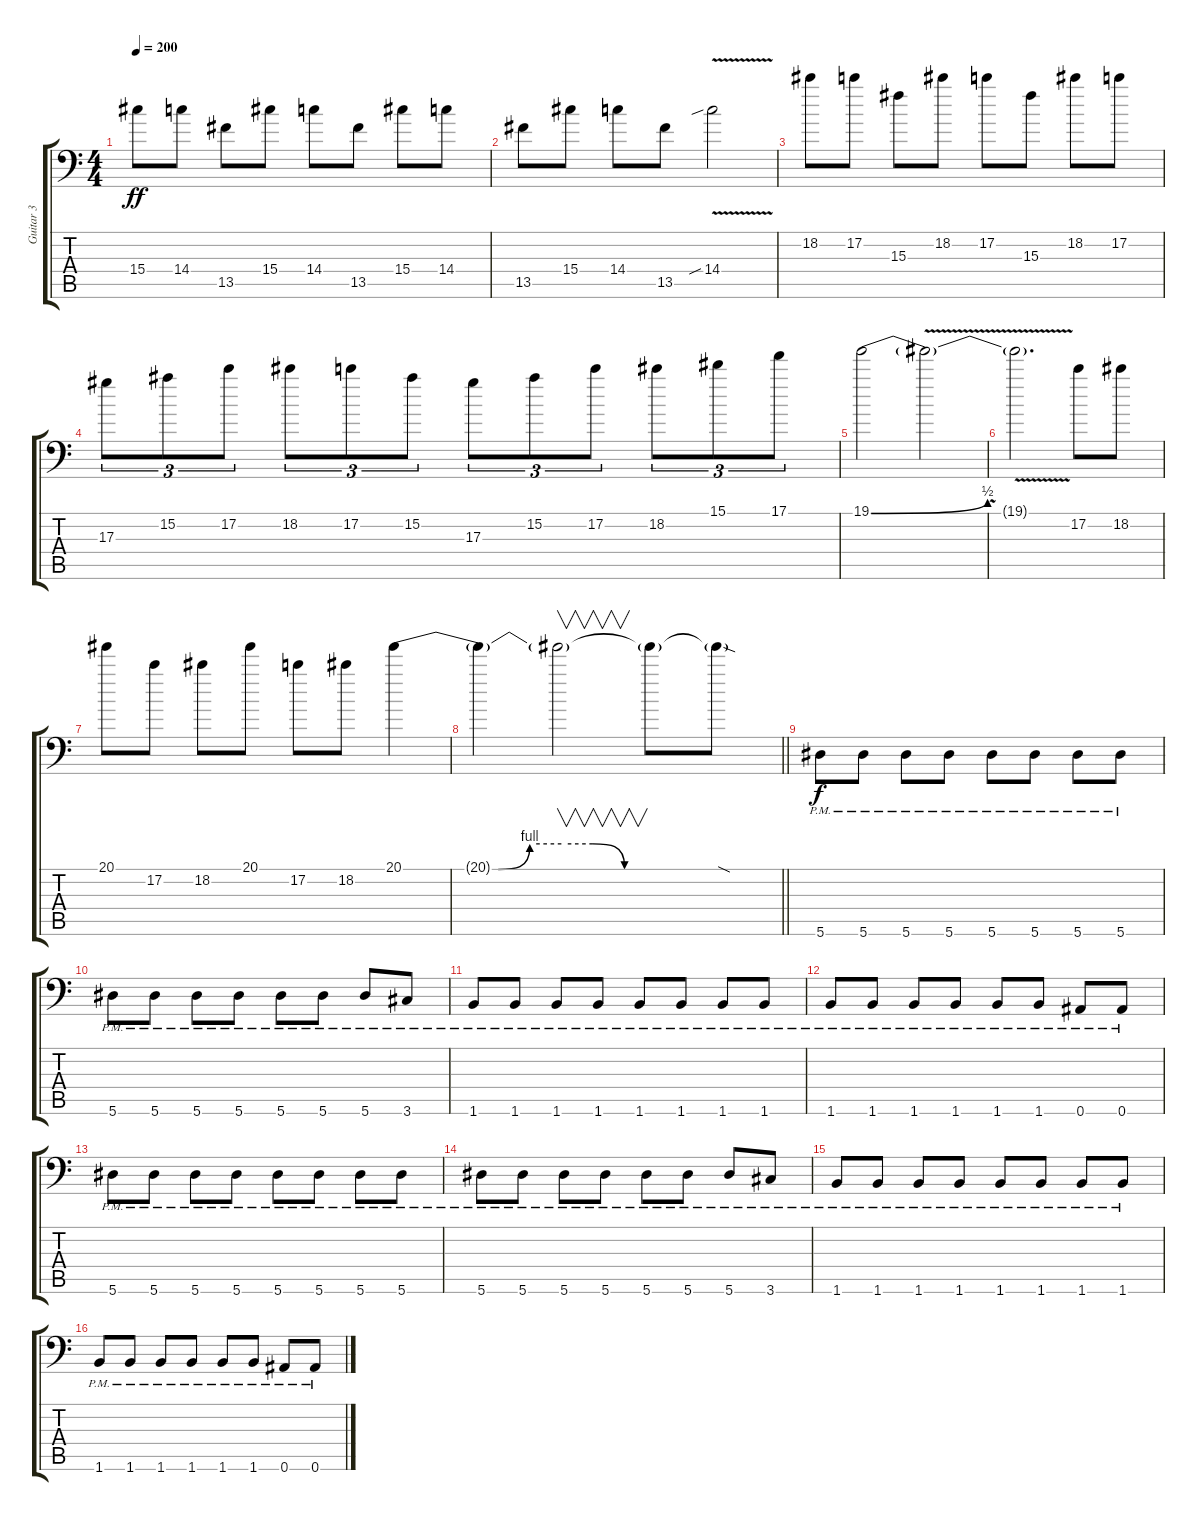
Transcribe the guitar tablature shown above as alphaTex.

\track ("Guitar 3" "Guitar 3") {instrument distortionguitar}
\staff {score tabs}
\tuning (C4 G3 Eb3 Bb2 F2 Bb1) {hide}
\ts (4 4)
\tempo 200
\clef f4
\ks c
15.4.8{dy ff} 14.4.8 13.5.8 15.4.8 14.4.8 13.5.8 15.4.8 14.4.8 |
13.5.8 15.4.8 14.4.8 13.5.8 14.4{v sib}.2 |
18.2.8 17.2.8 15.3.8 18.2.8 17.2.8 15.3.8 18.2.8 17.2.8 |
17.3.8{tu (3 2)} 15.2.8{tu (3 2)} 17.2.8{tu (3 2)} 18.2.8{tu (3 2)} 17.2.8{tu (3 2)} 15.2.8{tu (3 2)} 17.3.8{tu (3 2)} 15.2.8{tu (3 2)} 17.2.8{tu (3 2)} 18.2.8{tu (3 2)} 15.1.8{tu (3 2)} 17.1.8{tu (3 2)} |
19.1{be (bend 0 0 60 2)}.2 19.1{v t}.2 |
19.1{t}.2{d} 17.2.8 18.2.8 |
20.1.8 17.2.8 18.2.8 20.1.8 17.2.8 18.2.8 20.1{be (custom 0 0 15 0 20 4 25 4 30 4 35 0 45 0 60 0)}.4 |
\barLineRight lightlight
20.1{t}.4 20.1{t}.2{v} 20.1{t}.8 20.1{sod t}.8 |
\section ("" "")
5.6{pm}.8{dy f volume 13} 5.6{pm}.8 5.6{pm}.8 5.6{pm}.8 5.6{pm}.8 5.6{pm}.8 5.6{pm}.8 5.6{pm}.8 |
5.6{pm}.8 5.6{pm}.8 5.6{pm}.8 5.6{pm}.8 5.6{pm}.8 5.6{pm}.8 5.6{pm}.8 3.6{pm}.8 |
1.6{pm}.8 1.6{pm}.8 1.6{pm}.8 1.6{pm}.8 1.6{pm}.8 1.6{pm}.8 1.6{pm}.8 1.6{pm}.8 |
1.6{pm}.8 1.6{pm}.8 1.6{pm}.8 1.6{pm}.8 1.6{pm}.8 1.6{pm}.8 0.6{pm}.8 0.6{pm}.8 |
5.6{pm}.8 5.6{pm}.8 5.6{pm}.8 5.6{pm}.8 5.6{pm}.8 5.6{pm}.8 5.6{pm}.8 5.6{pm}.8 |
5.6{pm}.8 5.6{pm}.8 5.6{pm}.8 5.6{pm}.8 5.6{pm}.8 5.6{pm}.8 5.6{pm}.8 3.6{pm}.8 |
1.6{pm}.8 1.6{pm}.8 1.6{pm}.8 1.6{pm}.8 1.6{pm}.8 1.6{pm}.8 1.6{pm}.8 1.6{pm}.8 |
1.6{pm}.8 1.6{pm}.8 1.6{pm}.8 1.6{pm}.8 1.6{pm}.8 1.6{pm}.8 0.6{pm}.8 0.6{pm}.8
